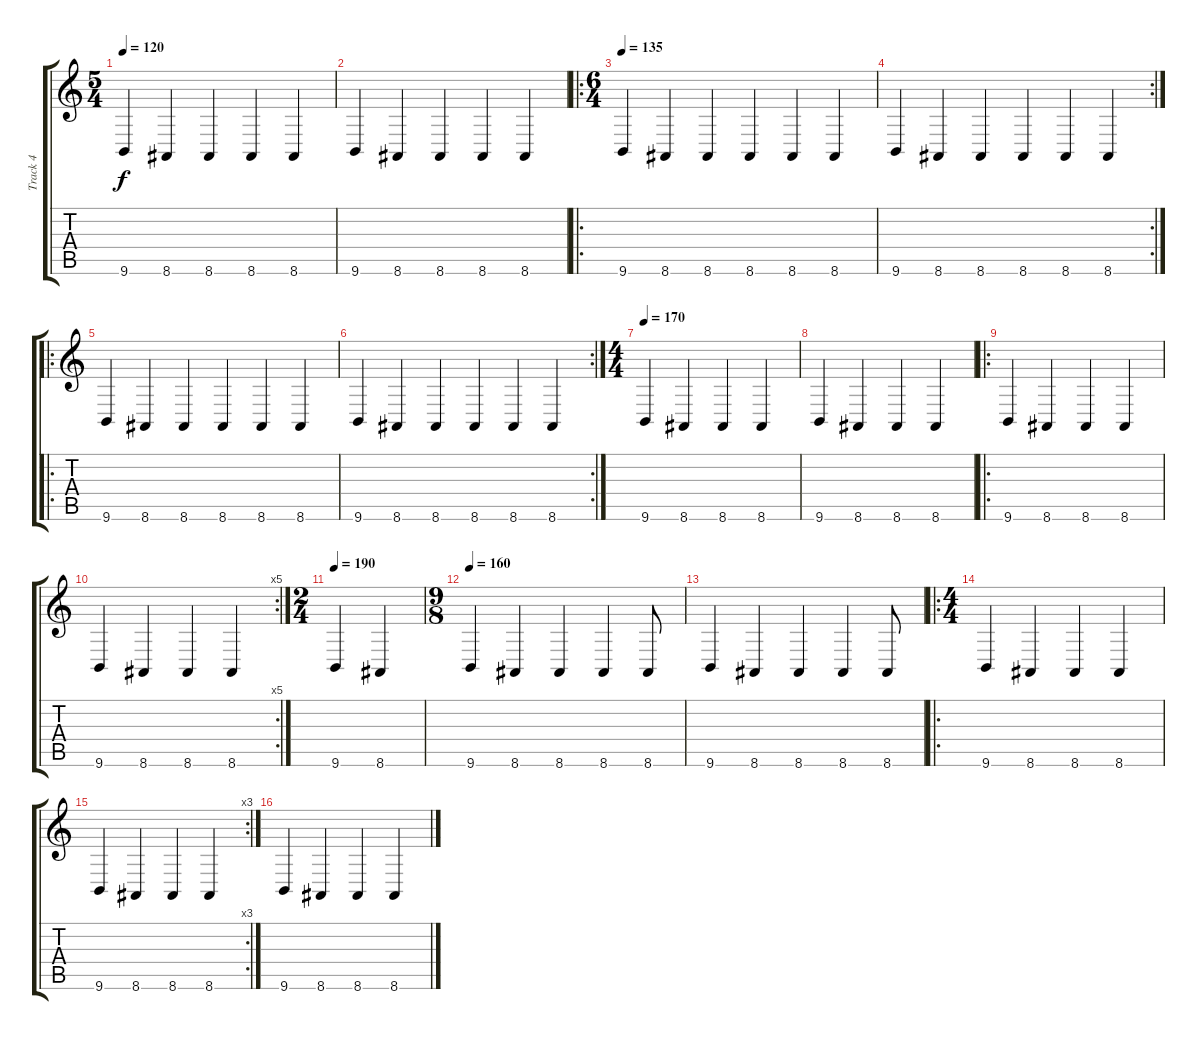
\track ("Track 4" "Track 4") {instrument woodblock}
\staff {score tabs}
\tuning (E4 B3 G3 D3 A2 D2) {hide}
\ts (5 4)
\tempo 120
\clef g2
\ks c
9.6.4{dy f} 8.6.4 8.6.4 8.6.4 8.6.4 |
9.6.4 8.6.4 8.6.4 8.6.4 8.6.4 |
\ro
\ts (6 4)
\tempo 135
9.6.4 8.6.4 8.6.4 8.6.4 8.6.4 8.6.4 |
\rc 2
9.6.4 8.6.4 8.6.4 8.6.4 8.6.4 8.6.4 |
\ro
9.6.4 8.6.4 8.6.4 8.6.4 8.6.4 8.6.4 |
\rc 2
9.6.4 8.6.4 8.6.4 8.6.4 8.6.4 8.6.4 |
\ts (4 4)
\tempo 170
9.6.4 8.6.4 8.6.4 8.6.4 |
9.6.4 8.6.4 8.6.4 8.6.4 |
\ro
9.6.4 8.6.4 8.6.4 8.6.4 |
\rc 5
9.6.4 8.6.4 8.6.4 8.6.4 |
\ts (2 4)
\tempo 190
9.6.4 8.6.4 |
\ts (9 8)
\tempo 160
9.6.4 8.6.4 8.6.4 8.6.4 8.6.8 |
9.6.4 8.6.4 8.6.4 8.6.4 8.6.8 |
\ro
\ts (4 4)
9.6.4 8.6.4 8.6.4 8.6.4 |
\rc 3
9.6.4 8.6.4 8.6.4 8.6.4 |
9.6.4 8.6.4 8.6.4 8.6.4
